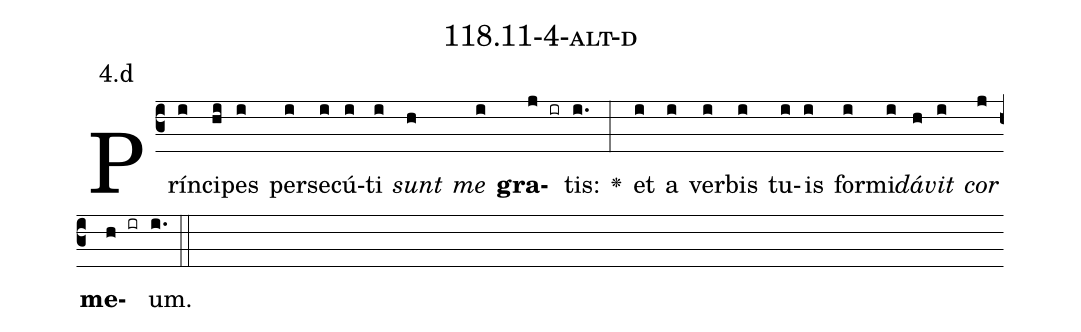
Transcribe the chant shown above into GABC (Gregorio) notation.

name: 118.11-4-alt-d;
annotation: 4.d;
%%
(c3)Prín(i)ci(hi)pes(i) per(i)se(i)cú(i)ti(i) <i>sunt</i>(h) <i>me</i>(i) <b>gra</b>(j ir)tis:(i.) <v>\greheightstar</v>(:) et(i) a(i) ver(i)bis(i) tu(i)is(i) for(i)mi(i)<i>dá</i>(h)<i>vit</i>(i) <i>cor</i>(j) <b>me</b>(h ir)um.(i.) (::)


%E(i) u(h) o(i) u(j) a(h) e.(i.) (::)
